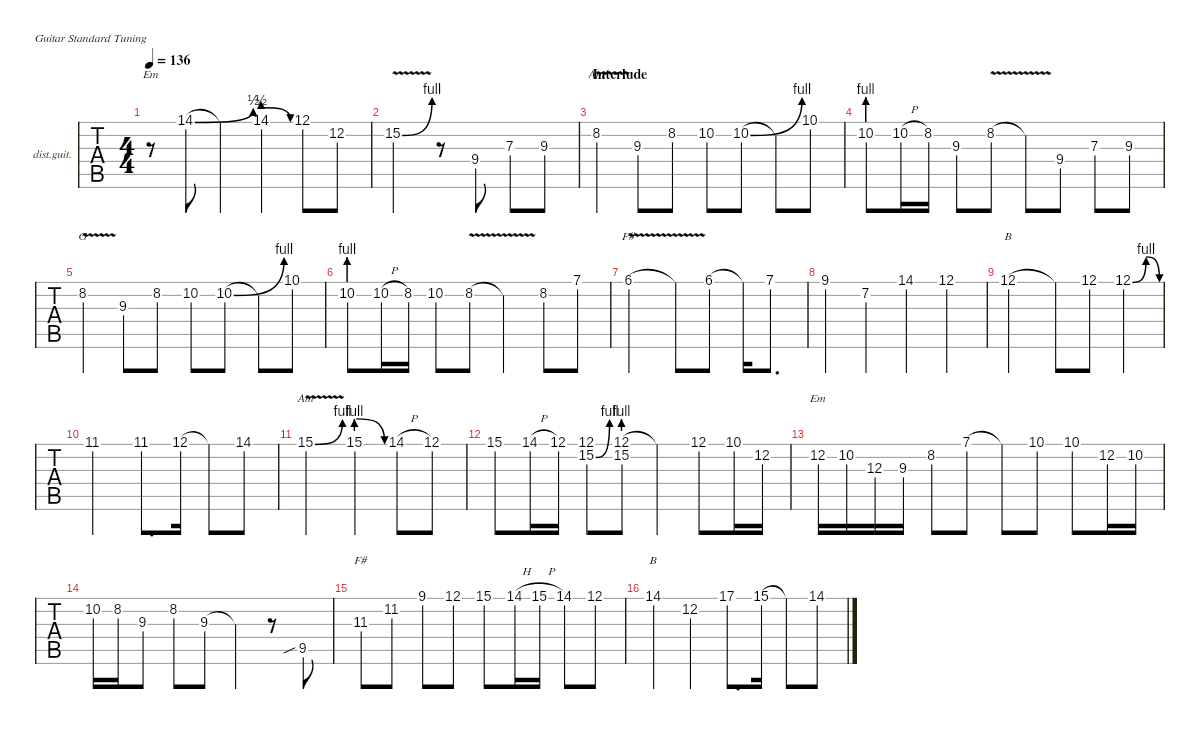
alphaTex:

\defaultSystemsLayout 4
\hideDynamics
\bracketExtendMode nobrackets
\firstSystemTrackNameOrientation horizontal
\track ("Distortion Guitar" "dist.guit.") {instrument distortionguitar}
\staff {tabs}
\tuning (E4 B3 G3 D3 A2 E2)
\chord ("Em" 0 0 0 2 2 0) {showdiagram false showfingering false}
\chord ("Am" x 8 x x x x) {firstfret 8 showdiagram false showfingering false}
\chord ("G" x 8 x x x x) {firstfret 8 showdiagram false showfingering false}
\chord ("F#" 2 2 3 4 4 2) {showdiagram false showfingering false barre (2 2)}
\chord ("B" 12 x x x x x) {firstfret 12 showdiagram false showfingering false}
\chord ("Am" 17 x x x x x) {firstfret 17 showdiagram false showfingering false}
\chord ("Em" x 12 x x x x) {firstfret 12 showdiagram false showfingering false}
\chord ("B" 14 x x x x x) {firstfret 14 showdiagram false showfingering false}
\ts (4 4)
\tempo 136
\clef g2
\ks c
r.8{ch "Em" dy mf} 14.1{be (bend 0 0 27 2) acc #}.8 14.1{t}.4 14.1{be (prebendrelease 0 2 31.2 0)}.4 12.1.8 12.2.8 |
15.2{be (bend 0 0 9 4) v}.2 r.8 9.4.8 7.3.8 9.3.8 |
\section ("" "Interlude")
8.2{v}.4{ch "Am"} 9.3.8 8.2.8 10.2{st}.8 10.2{be (bend 0 0 28.2 4)}.8 10.2{t}.8 10.1.8 |
10.2{be (prebend 0 4 60 4)}.8 10.2{h}.16 8.2.16 9.3.8 8.2{v}.8 8.2{t}.8 9.4.8 7.3.8 9.3.8 |
8.2{v}.4{ch "G"} 9.3.8 8.2.8 10.2{st}.8 10.2{be (bend 0 0 30 4)}.8 10.2{t}.8 10.1.8 |
10.2{be (prebend 0 4 60 4)}.8 10.2{h}.16 8.2.16 10.2.8 8.2{v}.8 8.2{t}.4 8.2.8 7.1.8 |
6.1{v acc #}.2{ch "F#"} 6.1{t acc #}.8 6.1{acc #}.8 6.1{t acc #}.16 7.1.8{d} |
9.1{acc #}.4 7.2{acc #}.4 14.1{acc #}.4 12.1.4 |
12.1.2{ch "B"} 12.1{t}.8 12.1.8 12.1{be (bendrelease 0 0 20.4 4 23.4 4 42.6 0)}.4 |
11.1{acc #}.2 11.1{acc #}.8{d} 12.1.16 12.1{t}.8 14.1{acc #}.8 |
15.1{be (bend 0 0 8.4 4) v}.2{ch "Am"} 15.1{be (prebendrelease 0 4 30 0)}.4 14.1{h acc #}.8 12.1.8 |
15.1.8 14.1{h acc #}.16 12.1.16 (12.1 15.2{be (bend 0 0 15 4)}).8 (12.1 15.2{be (prebend 0 4 60 4)}).8 12.1{t}.4 12.1.8 10.1.16 12.2.16 |
12.2.16{ch "Em"} 10.2.16 12.3.16 9.3.16 8.2.8 7.1.8 7.1{t}.8 10.1.8 10.1.8 12.2.16 10.2.16 |
10.2.16 8.2.16 9.3.8 8.2.8 9.3.8 9.3{t}.4 r.8 9.5{sib acc #}.8 |
11.3{acc #}.8{ch "F#"} 11.2{acc #}.8 9.1{acc #}.8 12.1.8 15.1.8 14.1{h acc #}.16 15.1{h}.16 14.1{acc #}.8 12.1.8 |
14.1{acc #}.4{ch "B"} 12.2.4 17.1.8{d} 15.1.16 15.1{t}.8 14.1{acc #}.8
